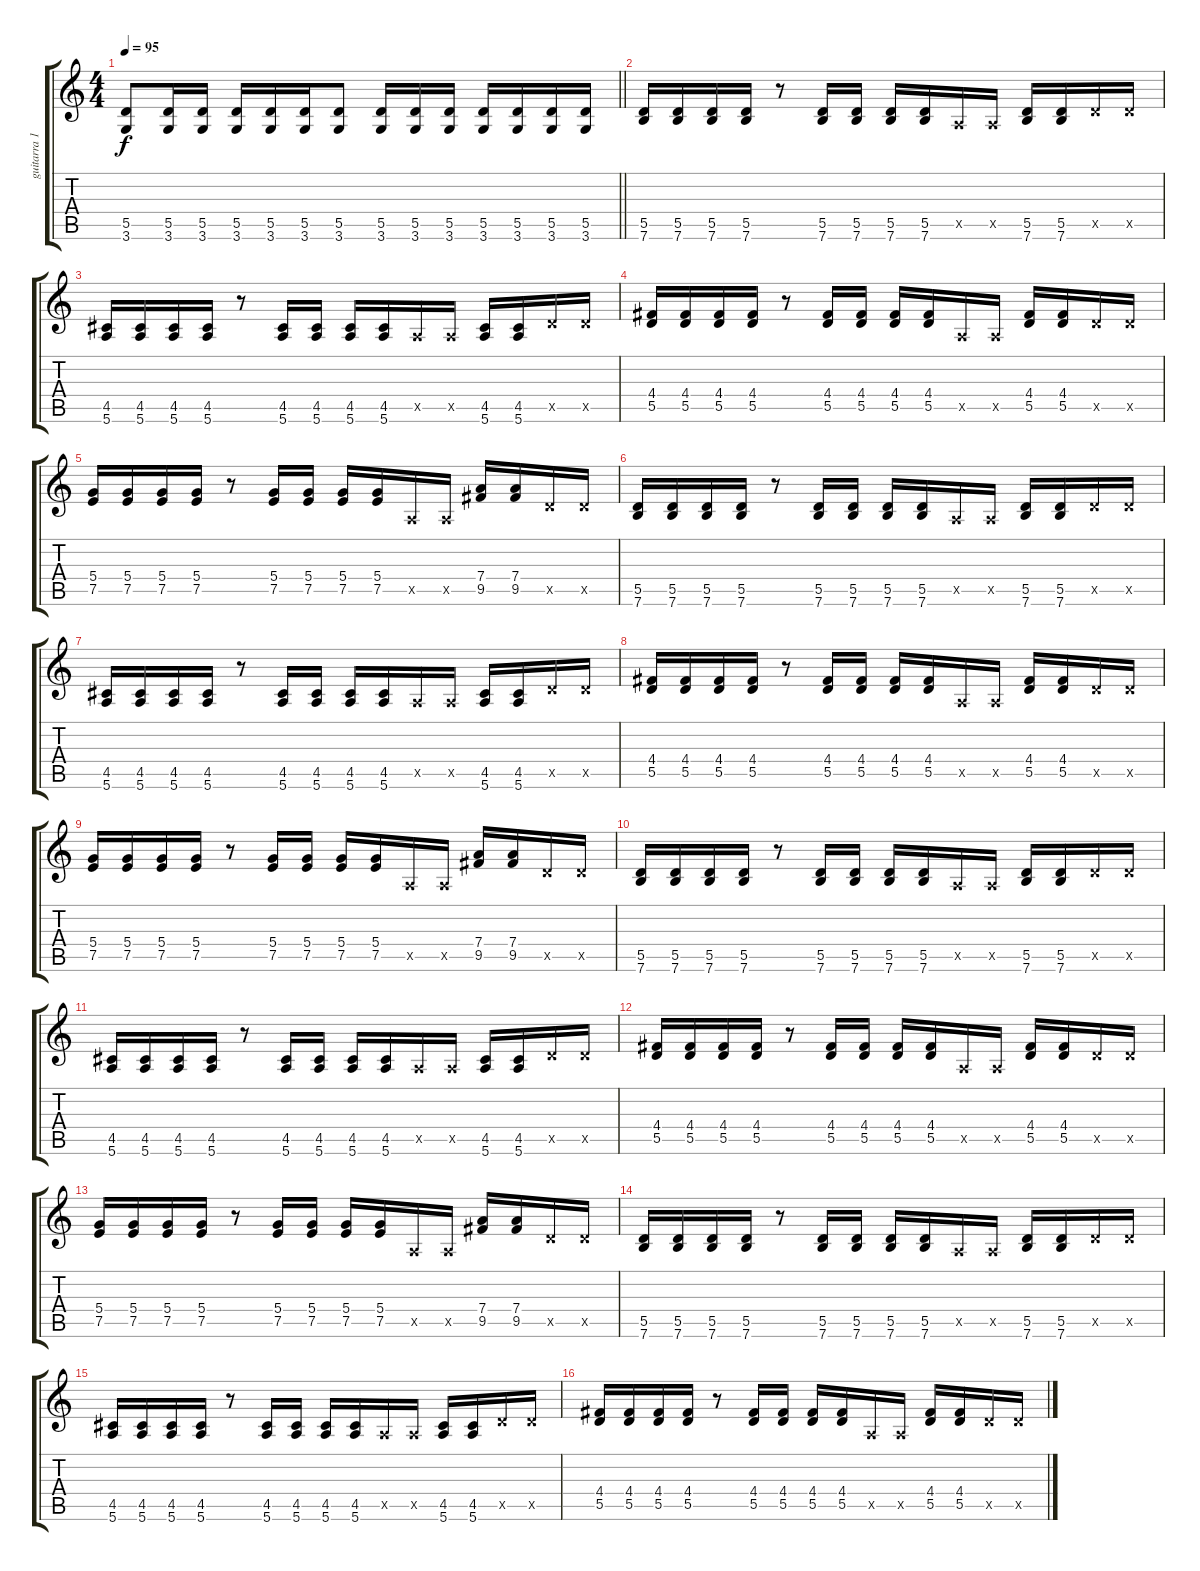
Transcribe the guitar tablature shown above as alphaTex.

\track ("guitarra 1" "guitarra 1") {instrument distortionguitar}
\staff {score tabs}
\tuning (E4 B3 G3 D3 A2 E2) {hide}
\ts (4 4)
\tempo 95
\clef g2
\barLineRight lightlight
\ks c
(5.5 3.6).8{dy f} (5.5 3.6).16 (5.5 3.6).16 (5.5 3.6).16 (5.5 3.6).16 (5.5 3.6).16 (5.5 3.6).8 (5.5 3.6).16 (5.5 3.6).16 (5.5 3.6).16 (5.5 3.6).16 (5.5 3.6).16 (5.5 3.6).16 (5.5 3.6).16 |
(5.5 7.6).16 (5.5 7.6).16 (5.5 7.6).16 (5.5 7.6).16 r.8 (5.5 7.6).16 (5.5 7.6).16 (5.5 7.6).16 (5.5 7.6).16 0.5{x}.16 0.5{x}.16 (5.5 7.6).16 (5.5 7.6).16 5.5{x}.16 5.5{x}.16 |
(4.5 5.6).16 (4.5 5.6).16 (4.5 5.6).16 (4.5 5.6).16 r.8 (4.5 5.6).16 (4.5 5.6).16 (4.5 5.6).16 (4.5 5.6).16 0.5{x}.16 0.5{x}.16 (4.5 5.6).16 (4.5 5.6).16 5.5{x}.16 5.5{x}.16 |
(4.4 5.5).16 (4.4 5.5).16 (4.4 5.5).16 (4.4 5.5).16 r.8 (4.4 5.5).16 (4.4 5.5).16 (4.4 5.5).16 (4.4 5.5).16 0.5{x}.16 0.5{x}.16 (4.4 5.5).16 (4.4 5.5).16 5.5{x}.16 5.5{x}.16 |
(5.4 7.5).16 (5.4 7.5).16 (5.4 7.5).16 (5.4 7.5).16 r.8 (5.4 7.5).16 (5.4 7.5).16 (5.4 7.5).16 (5.4 7.5).16 0.5{x}.16 0.5{x}.16 (7.4 9.5).16 (7.4 9.5).16 5.5{x}.16 5.5{x}.16 |
(5.5 7.6).16 (5.5 7.6).16 (5.5 7.6).16 (5.5 7.6).16 r.8 (5.5 7.6).16 (5.5 7.6).16 (5.5 7.6).16 (5.5 7.6).16 0.5{x}.16 0.5{x}.16 (5.5 7.6).16 (5.5 7.6).16 5.5{x}.16 5.5{x}.16 |
(4.5 5.6).16 (4.5 5.6).16 (4.5 5.6).16 (4.5 5.6).16 r.8 (4.5 5.6).16 (4.5 5.6).16 (4.5 5.6).16 (4.5 5.6).16 0.5{x}.16 0.5{x}.16 (4.5 5.6).16 (4.5 5.6).16 5.5{x}.16 5.5{x}.16 |
(4.4 5.5).16 (4.4 5.5).16 (4.4 5.5).16 (4.4 5.5).16 r.8 (4.4 5.5).16 (4.4 5.5).16 (4.4 5.5).16 (4.4 5.5).16 0.5{x}.16 0.5{x}.16 (4.4 5.5).16 (4.4 5.5).16 5.5{x}.16 5.5{x}.16 |
(5.4 7.5).16 (5.4 7.5).16 (5.4 7.5).16 (5.4 7.5).16 r.8 (5.4 7.5).16 (5.4 7.5).16 (5.4 7.5).16 (5.4 7.5).16 0.5{x}.16 0.5{x}.16 (7.4 9.5).16 (7.4 9.5).16 5.5{x}.16 5.5{x}.16 |
(5.5 7.6).16 (5.5 7.6).16 (5.5 7.6).16 (5.5 7.6).16 r.8 (5.5 7.6).16 (5.5 7.6).16 (5.5 7.6).16 (5.5 7.6).16 0.5{x}.16 0.5{x}.16 (5.5 7.6).16 (5.5 7.6).16 5.5{x}.16 5.5{x}.16 |
(4.5 5.6).16 (4.5 5.6).16 (4.5 5.6).16 (4.5 5.6).16 r.8 (4.5 5.6).16 (4.5 5.6).16 (4.5 5.6).16 (4.5 5.6).16 0.5{x}.16 0.5{x}.16 (4.5 5.6).16 (4.5 5.6).16 5.5{x}.16 5.5{x}.16 |
(4.4 5.5).16 (4.4 5.5).16 (4.4 5.5).16 (4.4 5.5).16 r.8 (4.4 5.5).16 (4.4 5.5).16 (4.4 5.5).16 (4.4 5.5).16 0.5{x}.16 0.5{x}.16 (4.4 5.5).16 (4.4 5.5).16 5.5{x}.16 5.5{x}.16 |
(5.4 7.5).16 (5.4 7.5).16 (5.4 7.5).16 (5.4 7.5).16 r.8 (5.4 7.5).16 (5.4 7.5).16 (5.4 7.5).16 (5.4 7.5).16 0.5{x}.16 0.5{x}.16 (7.4 9.5).16 (7.4 9.5).16 5.5{x}.16 5.5{x}.16 |
(5.5 7.6).16 (5.5 7.6).16 (5.5 7.6).16 (5.5 7.6).16 r.8 (5.5 7.6).16 (5.5 7.6).16 (5.5 7.6).16 (5.5 7.6).16 0.5{x}.16 0.5{x}.16 (5.5 7.6).16 (5.5 7.6).16 5.5{x}.16 5.5{x}.16 |
(4.5 5.6).16 (4.5 5.6).16 (4.5 5.6).16 (4.5 5.6).16 r.8 (4.5 5.6).16 (4.5 5.6).16 (4.5 5.6).16 (4.5 5.6).16 0.5{x}.16 0.5{x}.16 (4.5 5.6).16 (4.5 5.6).16 5.5{x}.16 5.5{x}.16 |
(4.4 5.5).16 (4.4 5.5).16 (4.4 5.5).16 (4.4 5.5).16 r.8 (4.4 5.5).16 (4.4 5.5).16 (4.4 5.5).16 (4.4 5.5).16 0.5{x}.16 0.5{x}.16 (4.4 5.5).16 (4.4 5.5).16 5.5{x}.16 5.5{x}.16
